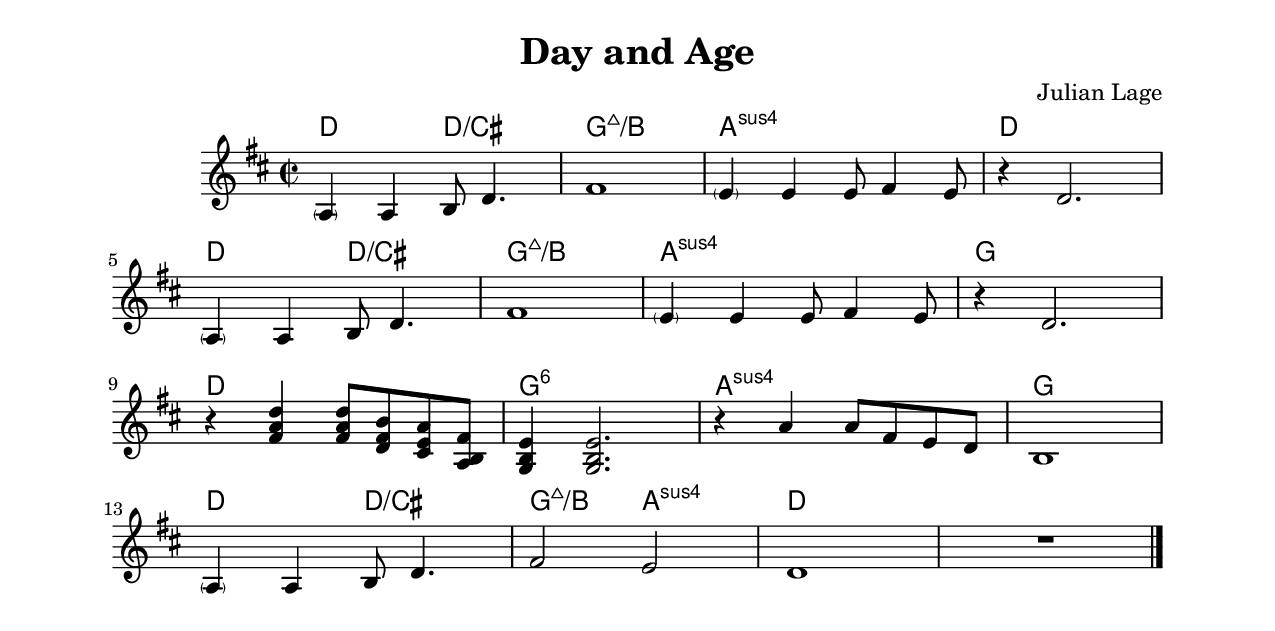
\version "2.23.80"

\include "settings.ily"

\header {
  title = "Day and Age"
  composer = "Julian Lage"
}

melody = \relative c' {
  \parenthesize a4 a b8 d4. |
  fs1 |
  \parenthesize e4 e e8 fs4 e8 |
  r4 d2. |

  \break

  \parenthesize a4 a b8 d4. |
  fs1 |
  \parenthesize e4 e e8 fs4 e8 |
  r4 d2. |

  \break

  r4 <d' a fs> <d a fs>8 <b fs d> <a e cs> <fs b, a> |
  <e b g>4 <e b g>2. |
  r4 a  a8 fs e d |
  b1 |

  \break

  \parenthesize a4 a b8 d4. |
  fs2 e |
  d1 |
  R |

  \bar "|."
}

changes = \chords {
  d2 d/cs | g1:maj7/b | a:sus | d |
  d2 d/cs | g1:maj7/b | a:sus | g |
  d | g:6 | a:sus | g |
  d2 d/cs | g:maj7/b a:sus | d1 | s |
}

\score {
  <<
    \changes
    {
      \key d \major
      \time 2/2
      \melody
    }
  >>
}
